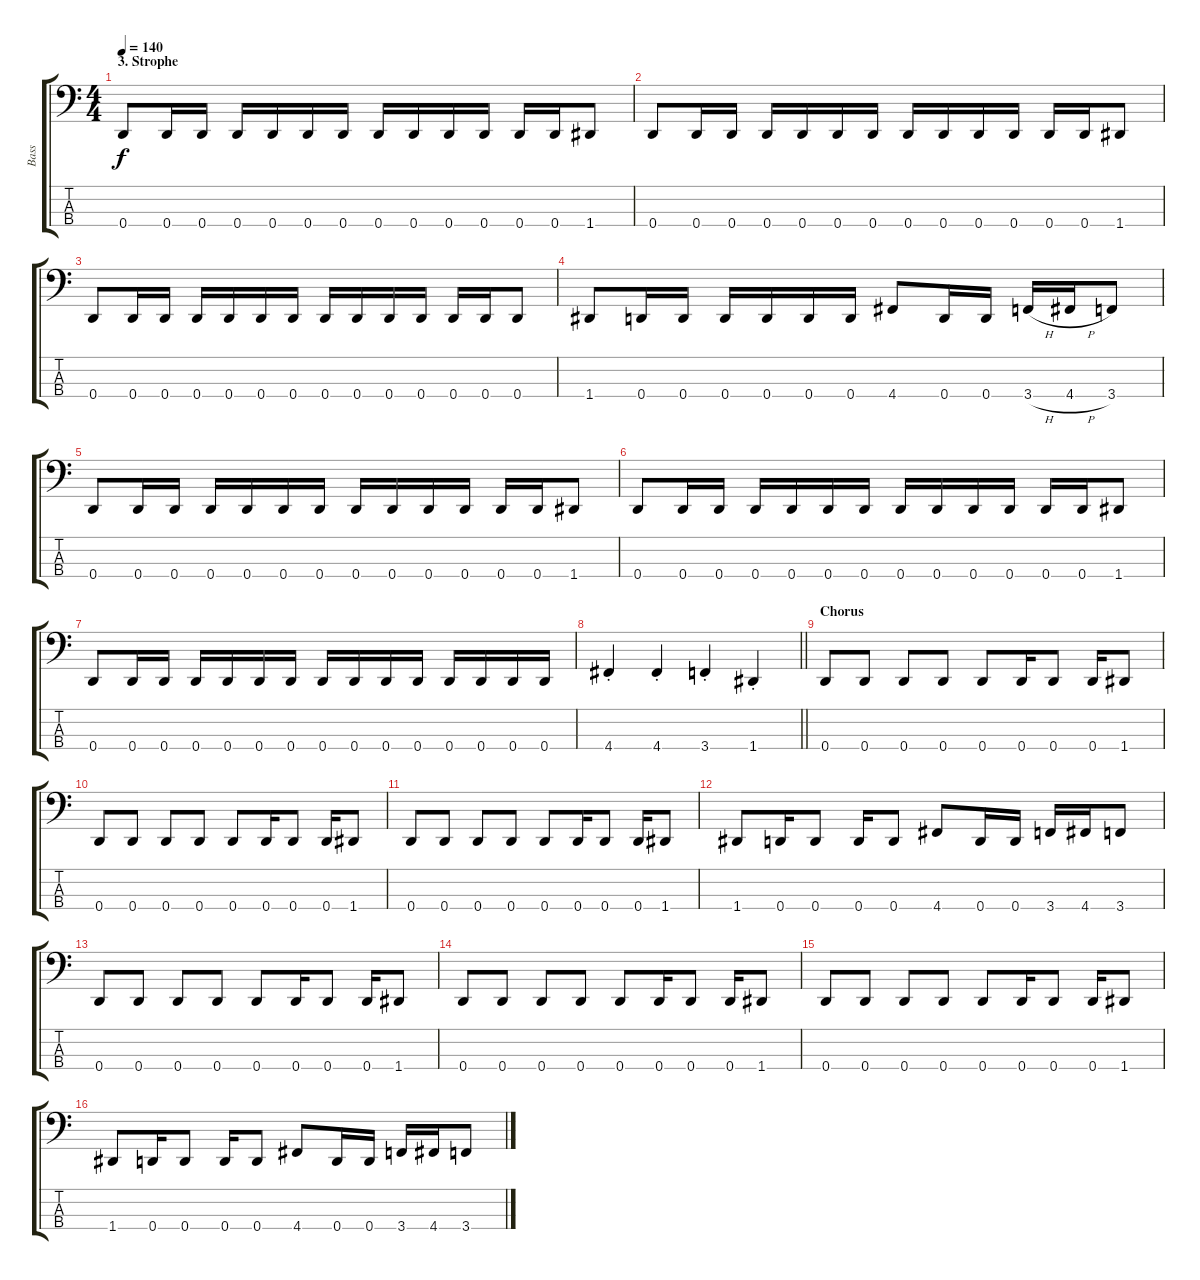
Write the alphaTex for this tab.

\track ("Bass" "Bass") {instrument electricbassfinger}
\staff {score tabs}
\tuning (G2 D2 A1 D1) {hide}
\ts (4 4)
\section ("" "3. Strophe")
\tempo 140
\clef f4
\ks c
0.4.8{dy f volume 16} 0.4.16 0.4.16 0.4.16 0.4.16 0.4.16 0.4.16 0.4.16 0.4.16 0.4.16 0.4.16 0.4.16 0.4.16 1.4.8 |
0.4.8 0.4.16 0.4.16 0.4.16 0.4.16 0.4.16 0.4.16 0.4.16 0.4.16 0.4.16 0.4.16 0.4.16 0.4.16 1.4.8 |
0.4.8 0.4.16 0.4.16 0.4.16 0.4.16 0.4.16 0.4.16 0.4.16 0.4.16 0.4.16 0.4.16 0.4.16 0.4.16 0.4.8 |
1.4.8 0.4.16 0.4.16 0.4.16 0.4.16 0.4.16 0.4.16 4.4.8 0.4.16 0.4.16 3.4{h}.16 4.4{h}.16 3.4.8 |
0.4.8 0.4.16 0.4.16 0.4.16 0.4.16 0.4.16 0.4.16 0.4.16 0.4.16 0.4.16 0.4.16 0.4.16 0.4.16 1.4.8 |
0.4.8 0.4.16 0.4.16 0.4.16 0.4.16 0.4.16 0.4.16 0.4.16 0.4.16 0.4.16 0.4.16 0.4.16 0.4.16 1.4.8 |
0.4.8 0.4.16 0.4.16 0.4.16 0.4.16 0.4.16 0.4.16 0.4.16 0.4.16 0.4.16 0.4.16 0.4.16 0.4.16 0.4.16 0.4.16 |
\barLineRight lightlight
4.4{st}.4{volume 13} 4.4{st}.4 3.4{st}.4 1.4{st}.4 |
\section ("" "Chorus")
0.4.8 0.4.8 0.4.8 0.4.8 0.4.8 0.4.16 0.4.8 0.4.16 1.4.8 |
0.4.8 0.4.8 0.4.8 0.4.8 0.4.8 0.4.16 0.4.8 0.4.16 1.4.8 |
0.4.8 0.4.8 0.4.8 0.4.8 0.4.8 0.4.16 0.4.8 0.4.16 1.4.8 |
1.4.8 0.4.16 0.4.8 0.4.16 0.4.8 4.4.8 0.4.16 0.4.16 3.4.16 4.4.16 3.4.8 |
0.4.8 0.4.8 0.4.8 0.4.8 0.4.8 0.4.16 0.4.8 0.4.16 1.4.8 |
0.4.8 0.4.8 0.4.8 0.4.8 0.4.8 0.4.16 0.4.8 0.4.16 1.4.8 |
0.4.8 0.4.8 0.4.8 0.4.8 0.4.8 0.4.16 0.4.8 0.4.16 1.4.8 |
1.4.8 0.4.16 0.4.8 0.4.16 0.4.8 4.4.8 0.4.16 0.4.16 3.4.16 4.4.16 3.4.8
